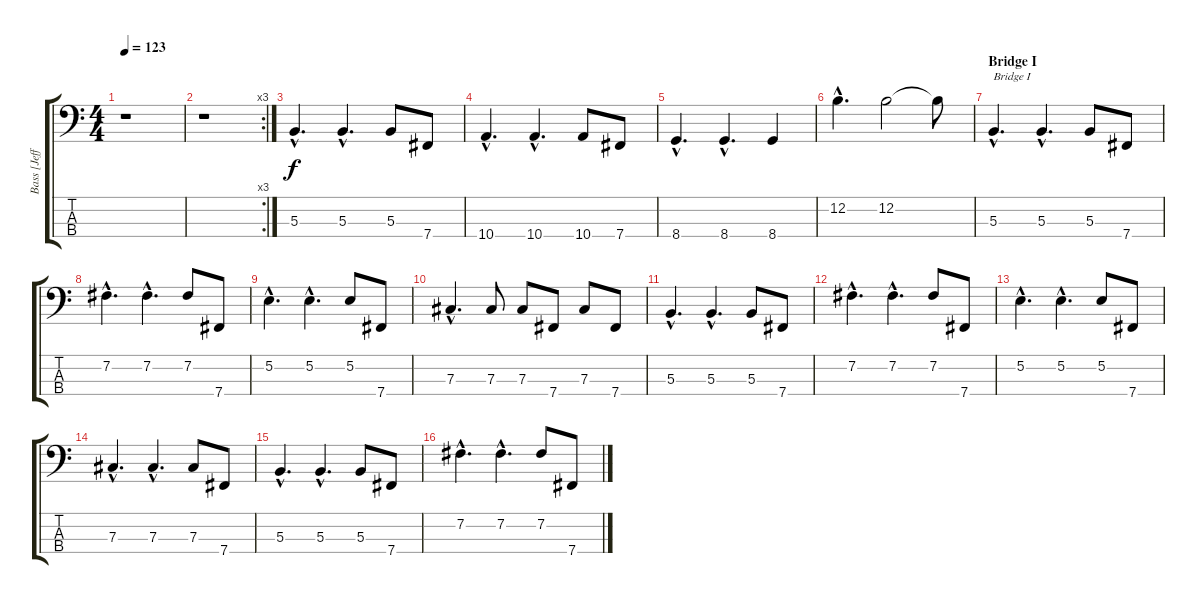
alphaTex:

\track ("Bass [Jeff Caxide]" "Bass [Jeff") {instrument electricbasspick}
\staff {score tabs}
\tuning (E2 B1 Gb1 B0) {hide}
\ts (4 4)
\tempo 123
\clef f4
\ks c
r.1{dy f} |
\rc 3
r.1 |
5.3{hac}.4{d} 5.3{hac}.4{d} 5.3.8 7.4.8 |
10.4{hac}.4{d} 10.4{hac}.4{d} 10.4.8 7.4.8 |
8.4{hac}.4{d} 8.4{hac}.4{d} 8.4.4 |
12.2{hac}.4{d} 12.2.2 12.2{t}.8 |
\section ("" "Bridge I")
5.3{hac}.4{d txt "Bridge I"} 5.3{hac}.4{d} 5.3.8 7.4.8 |
7.2{hac}.4{d} 7.2{hac}.4{d} 7.2.8 7.4.8 |
5.2{hac}.4{d} 5.2{hac}.4{d} 5.2.8 7.4.8 |
7.3{hac}.4{d} 7.3.8 7.3.8 7.4.8 7.3.8 7.4.8 |
5.3{hac}.4{d} 5.3{hac}.4{d} 5.3.8 7.4.8 |
7.2{hac}.4{d} 7.2{hac}.4{d} 7.2.8 7.4.8 |
5.2{hac}.4{d} 5.2{hac}.4{d} 5.2.8 7.4.8 |
7.3{hac}.4{d} 7.3{hac}.4{d} 7.3.8 7.4.8 |
5.3{hac}.4{d} 5.3{hac}.4{d} 5.3.8 7.4.8 |
7.2{hac}.4{d} 7.2{hac}.4{d} 7.2.8 7.4.8
